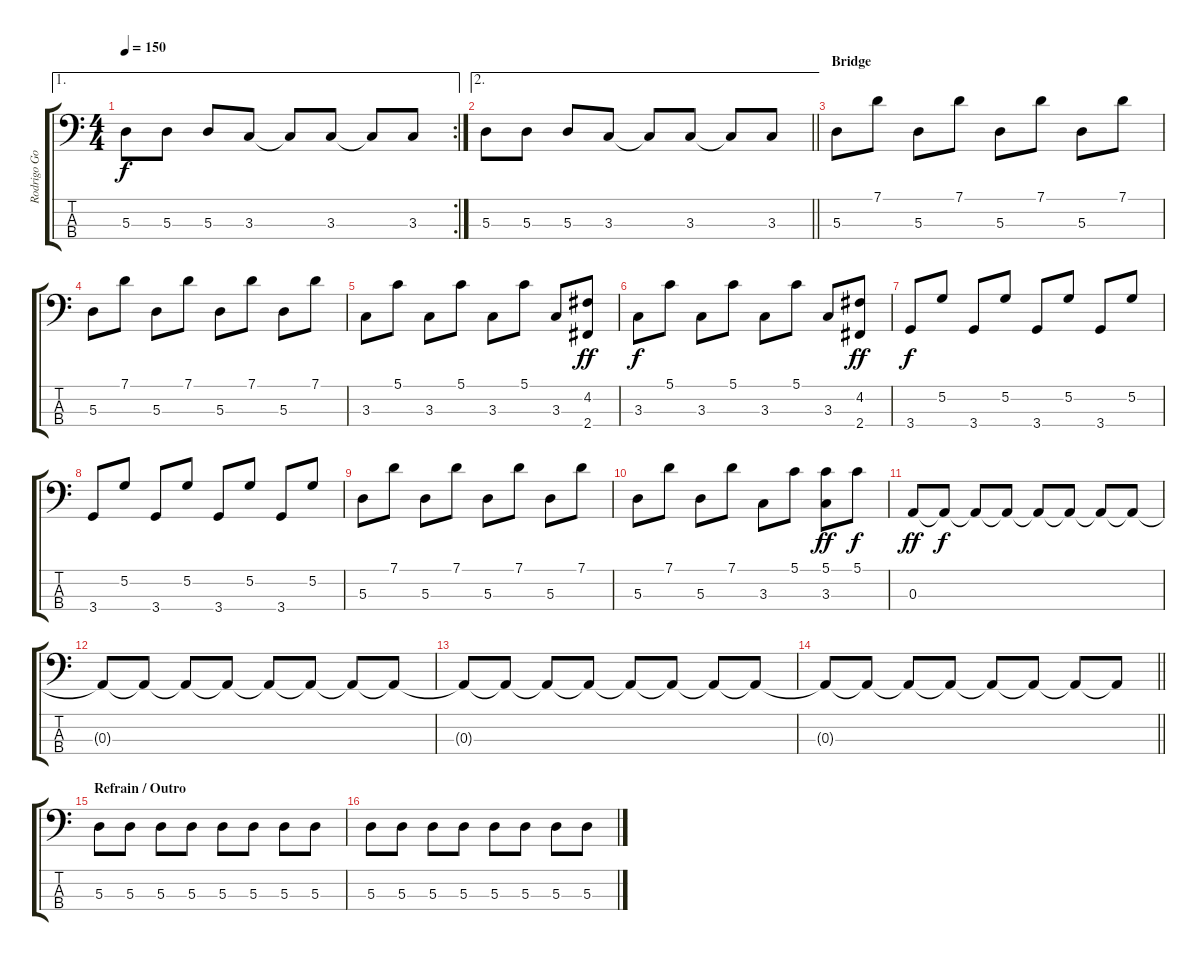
\track ("Rodrigo Gonzalez" "Rodrigo Go") {instrument electricbassfinger}
\staff {score tabs}
\tuning (G2 D2 A1 E1) {hide}
\ae 1
\rc 2
\ts (4 4)
\tempo 150
\clef f4
\ks c
5.3.8{dy f} 5.3.8 5.3.8 3.3.8 3.3{t}.8 3.3.8 3.3{t}.8 3.3.8 |
\ae 2
\barLineRight lightlight
5.3.8 5.3.8 5.3.8 3.3.8 3.3{t}.8 3.3.8 3.3{t}.8 3.3.8 |
\section ("" "Bridge")
5.3.8 7.1.8 5.3.8 7.1.8 5.3.8 7.1.8 5.3.8 7.1.8 |
5.3.8 7.1.8 5.3.8 7.1.8 5.3.8 7.1.8 5.3.8 7.1.8 |
3.3.8 5.1.8 3.3.8 5.1.8 3.3.8 5.1.8 3.3.8 (4.2 2.4).8{dy ff} |
3.3.8{dy f} 5.1.8 3.3.8 5.1.8 3.3.8 5.1.8 3.3.8 (4.2 2.4).8{dy ff} |
3.4.8{dy f} 5.2.8 3.4.8 5.2.8 3.4.8 5.2.8 3.4.8 5.2.8 |
3.4.8 5.2.8 3.4.8 5.2.8 3.4.8 5.2.8 3.4.8 5.2.8 |
5.3.8 7.1.8 5.3.8 7.1.8 5.3.8 7.1.8 5.3.8 7.1.8 |
5.3.8 7.1.8 5.3.8 7.1.8 3.3.8 5.1.8 (5.1 3.3).8{dy ff} 5.1.8{dy f} |
0.3.8{dy ff} 0.3{t}.8{dy f} 0.3{t}.8 0.3{t}.8 0.3{t}.8 0.3{t}.8 0.3{t}.8 0.3{t}.8 |
0.3{t}.8 0.3{t}.8 0.3{t}.8 0.3{t}.8 0.3{t}.8 0.3{t}.8 0.3{t}.8 0.3{t}.8 |
0.3{t}.8 0.3{t}.8 0.3{t}.8 0.3{t}.8 0.3{t}.8 0.3{t}.8{volume 0} 0.3{t}.8 0.3{t}.8 |
\barLineRight lightlight
0.3{t}.8 0.3{t}.8 0.3{t}.8 0.3{t}.8 0.3{t}.8 0.3{t}.8 0.3{t}.8 0.3{t}.8 |
\section ("" "Refrain / Outro")
5.3.8 5.3.8 5.3.8 5.3.8 5.3.8 5.3.8 5.3.8 5.3.8 |
5.3.8 5.3.8 5.3.8 5.3.8 5.3.8 5.3.8 5.3.8 5.3.8
